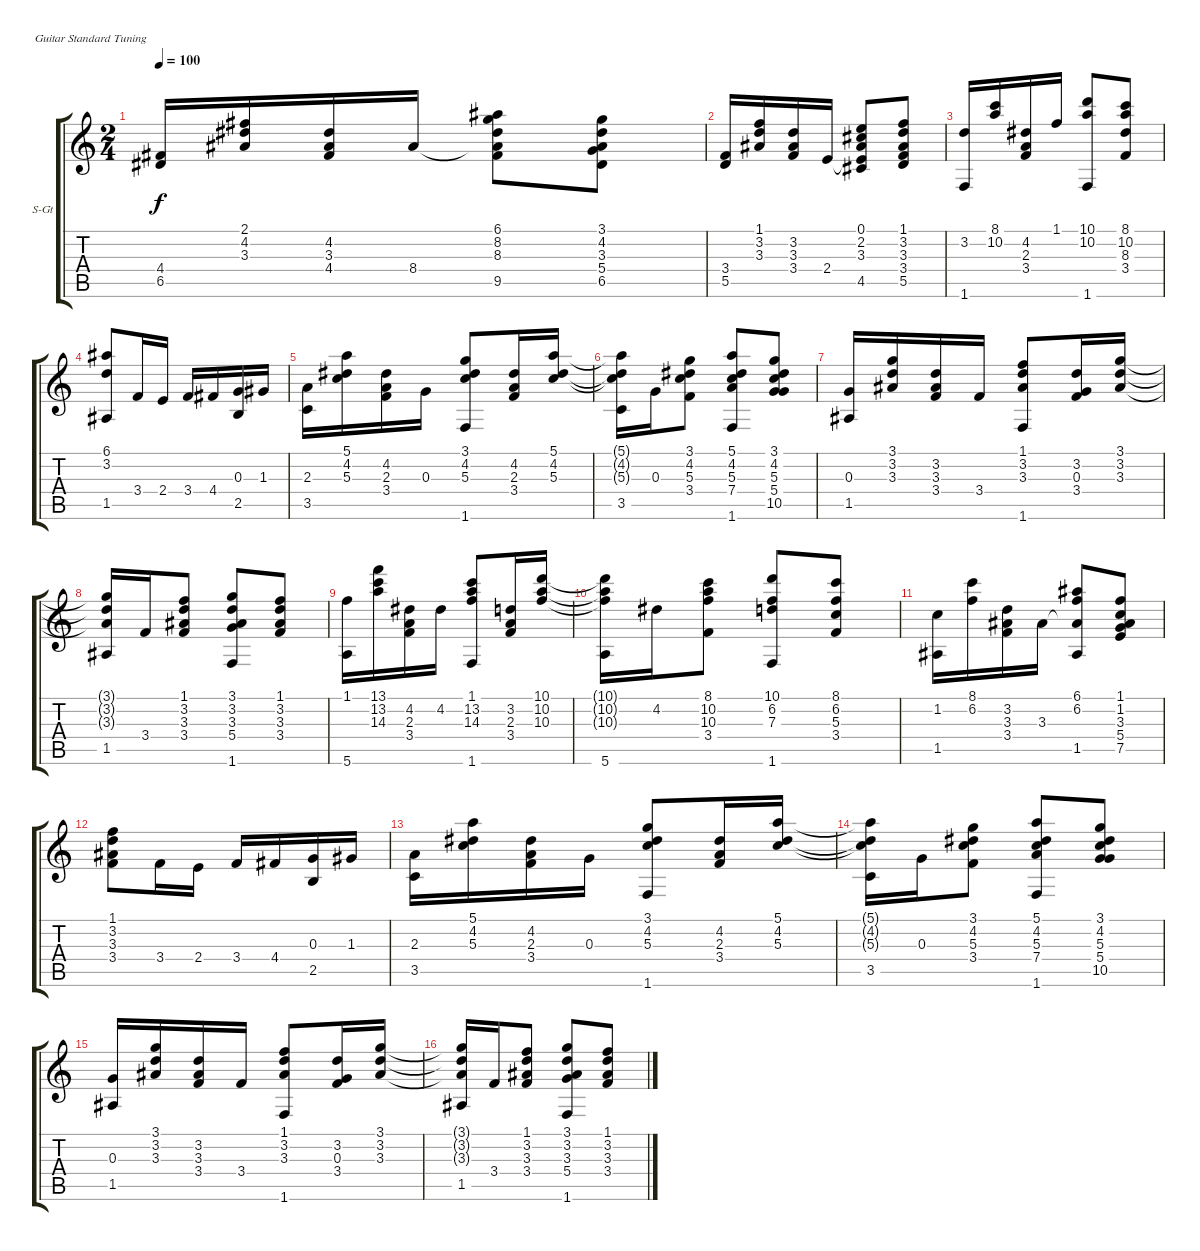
\bracketExtendMode groupsimilarinstruments
\firstSystemTrackNameOrientation horizontal
\otherSystemsTrackNameOrientation horizontal
\track ("Track 1" "S-Gt") {instrument acousticgrandpiano}
\staff {score tabs}
\tuning (E4 B3 G3 D3 A2 E2)
\displaytranspose 12
\ts (2 4)
\tempo 100
\clef g2
\ks c
(4.4 6.5).16{dy f} (2.1 4.2 3.3).16 (4.2 3.3 4.4).16 8.4.16 (6.1 8.2 8.3 8.4{t} 9.5).8 (3.1 4.2 3.3 5.4 6.5).8 |
(3.4 5.5).16 (1.1 3.2 3.3).16 (3.2 3.3 3.4).16 2.4.16 (0.1 2.2 3.3 2.4{t} 4.5).8 (1.1 3.2 3.3 3.4 5.5).8 |
(3.2 1.6).16 (8.1 10.2).16 (4.2 2.3 3.4).16 1.1.16 (10.1 10.2 1.6).8 (8.1 10.2 8.3 3.4).8 |
(6.1 3.2 1.5).8 3.4.16 2.4.16 3.4.16 4.4.16 (0.3 2.5).16 1.3.16 |
(2.3 3.5).16 (5.1 4.2 5.3).16 (4.2 2.3 3.4).16 0.3.16 (3.1 4.2 5.3 1.6).8 (4.2 2.3 3.4).16 (5.1 4.2 5.3).16 |
(5.1{t} 4.2{t} 5.3{t} 3.5).16 0.3.16 (3.1 4.2 5.3 3.4).8 (5.1 4.2 5.3 7.4 1.6).8 (3.1 4.2 5.3 5.4 10.5).8 |
(0.3 1.5).16 (3.1 3.2 3.3).16 (3.2 3.3 3.4).16 3.4.16 (1.1 3.2 3.3 1.6).8 (3.2 0.3 3.4).16 (3.1 3.2 3.3).16 |
(3.1{t} 3.2{t} 3.3{t} 1.5).16 3.4.16 (1.1 3.2 3.3 3.4).8 (3.1 3.2 3.3 5.4 1.6).8 (1.1 3.2 3.3 3.4).8 |
(1.1 5.6).16 (13.1 13.2 14.3).16 (4.2 2.3 3.4).16 4.2.16 (1.1 13.2 14.3 1.6).8 (3.2 2.3 3.4).16 (10.1 10.2 10.3).16 |
(10.1{t} 10.2{t} 10.3{t} 5.6).16 4.2.16 (8.1 10.2 10.3 3.4).8 (10.1 6.2 7.3 1.6).8 (8.1 6.2 5.3 3.4).8 |
(1.2 1.5).16 (8.1 6.2).16 (3.2 3.3 3.4).16 3.3.16 (6.1 6.2 3.3{t} 1.5).8 (1.1 1.2 3.3 5.4 7.5).8 |
(1.1 3.2 3.3 3.4).8 3.4.16 2.4.16 3.4.16 4.4.16 (0.3 2.5).16 1.3.16 |
(2.3 3.5).16 (5.1 4.2 5.3).16 (4.2 2.3 3.4).16 0.3.16 (3.1 4.2 5.3 1.6).8 (4.2 2.3 3.4).16 (5.1 4.2 5.3).16 |
(5.1{t} 4.2{t} 5.3{t} 3.5).16 0.3.16 (3.1 4.2 5.3 3.4).8 (5.1 4.2 5.3 7.4 1.6).8 (3.1 4.2 5.3 5.4 10.5).8 |
(0.3 1.5).16 (3.1 3.2 3.3).16 (3.2 3.3 3.4).16 3.4.16 (1.1 3.2 3.3 1.6).8 (3.2 0.3 3.4).16 (3.1 3.2 3.3).16 |
(3.1{t} 3.2{t} 3.3{t} 1.5).16 3.4.16 (1.1 3.2 3.3 3.4).8 (3.1 3.2 3.3 5.4 1.6).8 (1.1 3.2 3.3 3.4).8
